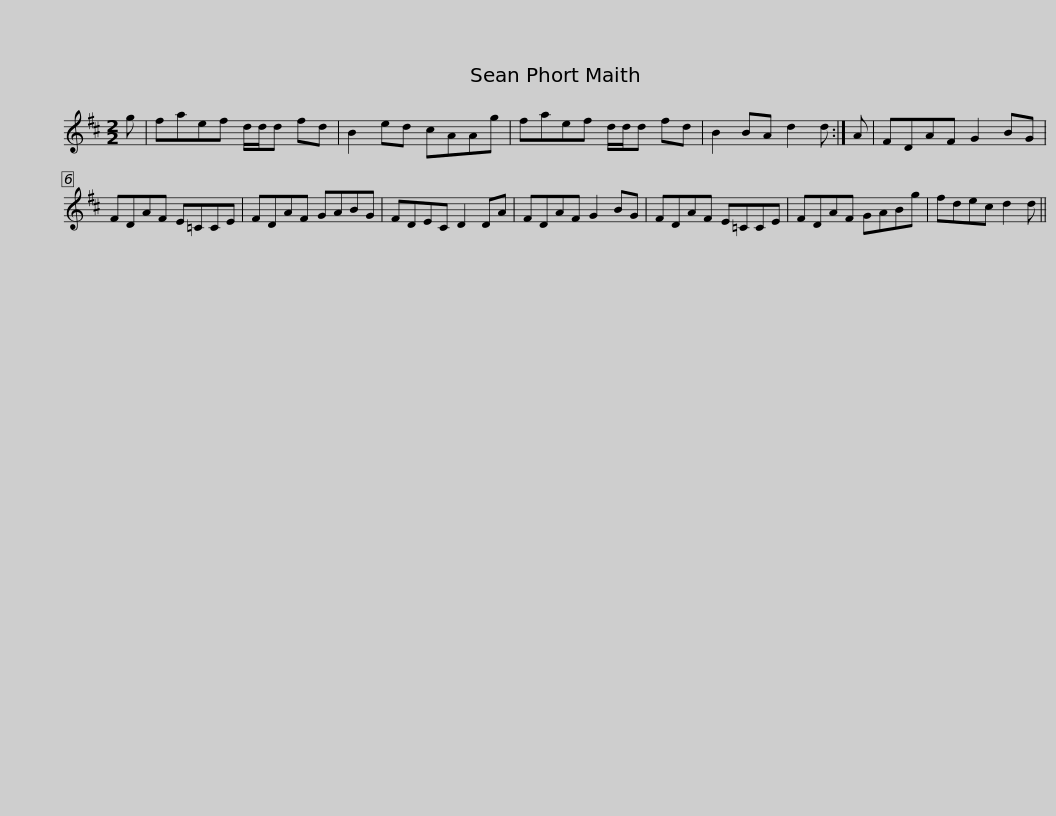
X:1
L:1/8
M:2/2
I:linebreak $
K:D
V:1 treble
V:1
 g | faef d/d/d fd | B2 ed cAAg | faef d/d/d fd | B2 BA d2 d :| %5
 A | FDAF G2 BG |$ FDAF E=CCE | FDAF GABG | FDEC D2 DA | %10
 FDAF G2 BG | FDAF E=CCE |$ FDAF GABg | fdec d2 d || %14
